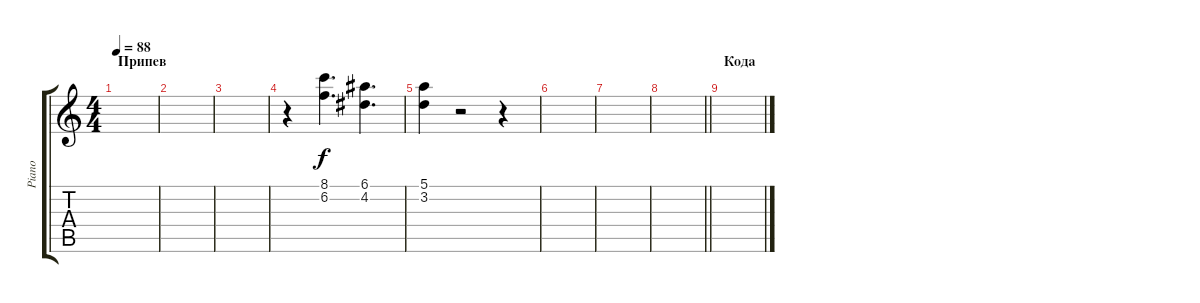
\track ("Piano" "Piano") {instrument electricguitarclean}
\staff {score tabs}
\tuning (E4 B3 G3 D3 A2 E2) {hide}
\ts (4 4)
\section ("" "Припев")
\tempo 88
\clef g2
\ks c
|
|
|
r.4 (8.1 6.2).4{d} (6.1 4.2).4{d} |
(5.1 3.2).4 r.2 r.4 |
|
|
\barLineRight lightlight
|
\section ("" "Кода")
